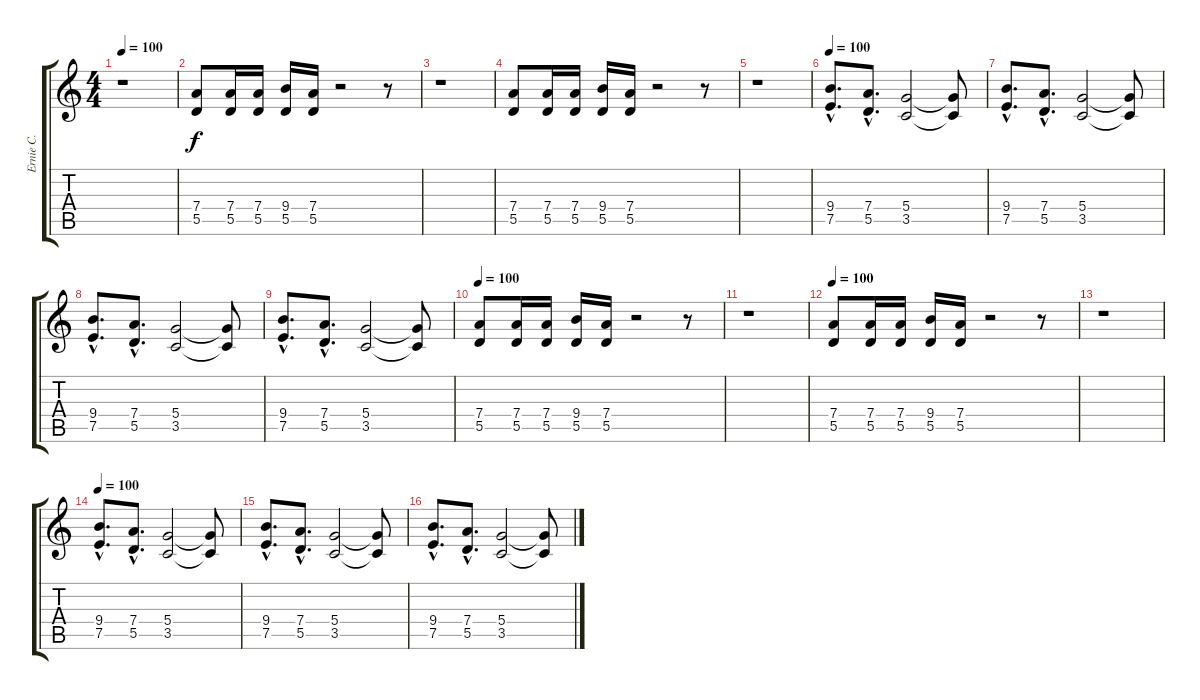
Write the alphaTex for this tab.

\track ("Ernie C." "Ernie C.") {instrument overdrivenguitar}
\staff {score tabs}
\tuning (E4 B3 G3 D3 A2 E2) {hide}
\ts (4 4)
\tempo 100
\clef g2
\ks c
r.1{dy f} |
(7.4 5.5).8 (7.4 5.5).16 (7.4 5.5).16 (9.4 5.5).16 (7.4 5.5).16 r.2 r.8 |
r.1 |
(7.4 5.5).8 (7.4 5.5).16 (7.4 5.5).16 (9.4 5.5).16 (7.4 5.5).16 r.2 r.8 |
r.1 |
\tempo 100
(9.4{hac} 7.5{hac}).8{d} (7.4{hac} 5.5{hac}).8{d} (5.4 3.5).2 (5.4{t} 3.5{t}).8 |
(9.4{hac} 7.5{hac}).8{d} (7.4{hac} 5.5{hac}).8{d} (5.4 3.5).2 (5.4{t} 3.5{t}).8 |
(9.4{hac} 7.5{hac}).8{d} (7.4{hac} 5.5{hac}).8{d} (5.4 3.5).2 (5.4{t} 3.5{t}).8 |
(9.4{hac} 7.5{hac}).8{d} (7.4{hac} 5.5{hac}).8{d} (5.4 3.5).2 (5.4{t} 3.5{t}).8 |
\tempo 100
(7.4 5.5).8 (7.4 5.5).16 (7.4 5.5).16 (9.4 5.5).16 (7.4 5.5).16 r.2 r.8 |
r.1 |
\tempo 100
(7.4 5.5).8 (7.4 5.5).16 (7.4 5.5).16 (9.4 5.5).16 (7.4 5.5).16 r.2 r.8 |
r.1 |
\tempo 100
(9.4{hac} 7.5{hac}).8{d} (7.4{hac} 5.5{hac}).8{d} (5.4 3.5).2 (5.4{t} 3.5{t}).8 |
(9.4{hac} 7.5{hac}).8{d} (7.4{hac} 5.5{hac}).8{d} (5.4 3.5).2 (5.4{t} 3.5{t}).8 |
(9.4{hac} 7.5{hac}).8{d} (7.4{hac} 5.5{hac}).8{d} (5.4 3.5).2 (5.4{t} 3.5{t}).8
